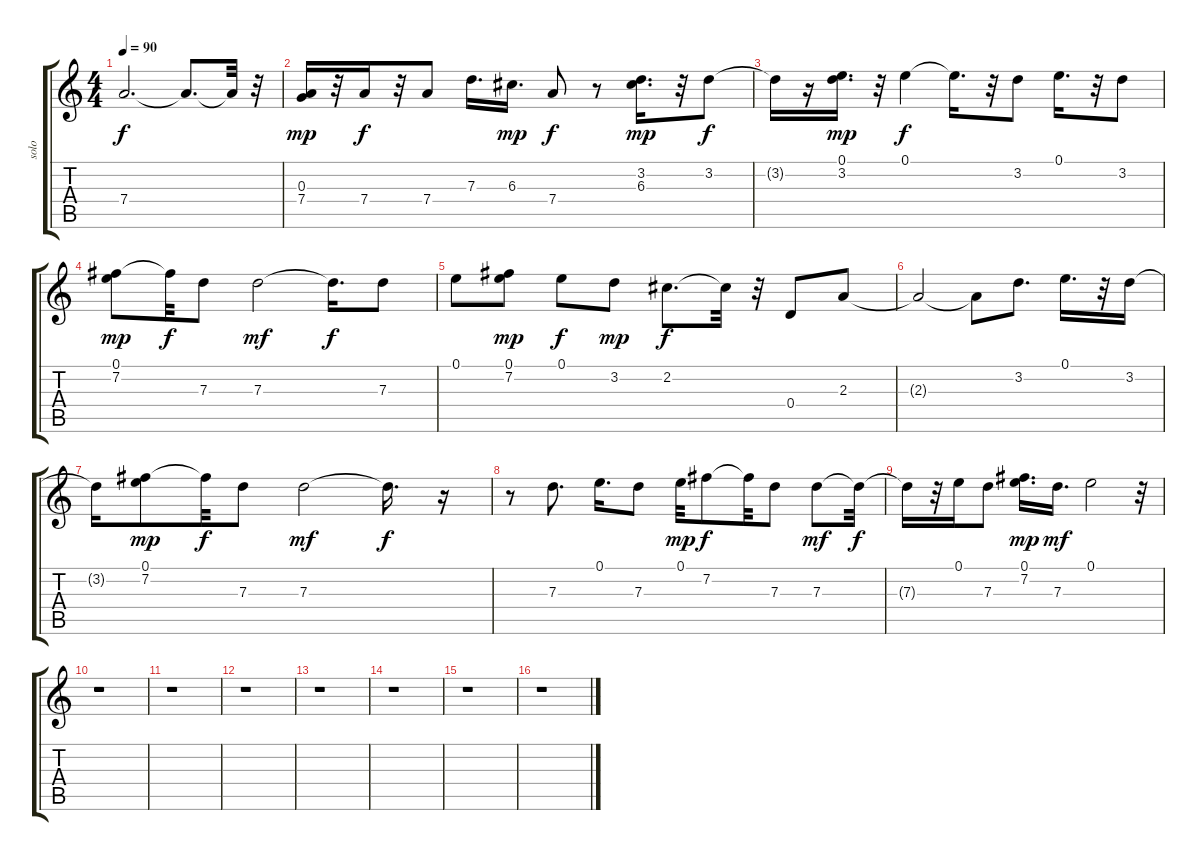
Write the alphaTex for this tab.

\track ("solo" "solo") {instrument distortionguitar}
\staff {score tabs}
\tuning (E4 B3 G3 D3 A2 E2) {hide}
\ts (4 4)
\tempo 90
\clef g2
\ks c
7.4.2{d dy f} 7.4{t}.8{d} 7.4{t}.32 r.32 |
(0.3 7.4).16{dy mp} r.32 7.4.16{dy f} r.32 7.4.8 7.3.16{d} 6.3.16{d dy mp} 7.4.8{dy f} r.8 (3.2 6.3).16{d dy mp} r.32 3.2.8{dy f} |
3.2{t}.16 r.16 (0.1 3.2).16{d dy mp} r.32 0.1.4{dy f} 0.1{t}.16{d} r.32 3.2.8 0.1.16{d} r.32 3.2.8 |
(0.1 7.2).8{dy mp} 7.2{t}.32{dy f} 7.3.8 7.3.2{dy mf} 7.3{t}.16{d dy f} 7.3.8 |
0.1.8 (0.1 7.2).8{dy mp} 0.1.8{dy f} 3.2.8{dy mp} 2.2.8{d dy f} 2.2{t}.32 r.32 0.4.8 2.3.8 |
2.3{t}.2 2.3{t}.8 3.2.8{d} 0.1.16{d} r.32 3.2.16 |
3.2{t}.16 (0.1 7.2).8{dy mp} 7.2{t}.32{dy f} 7.3.8 7.3.2{dy mf} 7.3{t}.16{d dy f} r.16 |
r.8 7.3.8{d} 0.1.16{d} 7.3.8 0.1.32{dy mp} 7.2.8{dy f} 7.2{t}.32 7.3.8 7.3.8{dy mf} 7.3{t}.32{dy f} |
7.3{t}.16 r.32 0.1.16 7.3.8 (0.1 7.2).16{d dy mp} 7.3.16{d dy mf} 0.1.2 r.32 |
r.1 |
r.1 |
r.1 |
r.1 |
r.1 |
r.1 |
r.1
